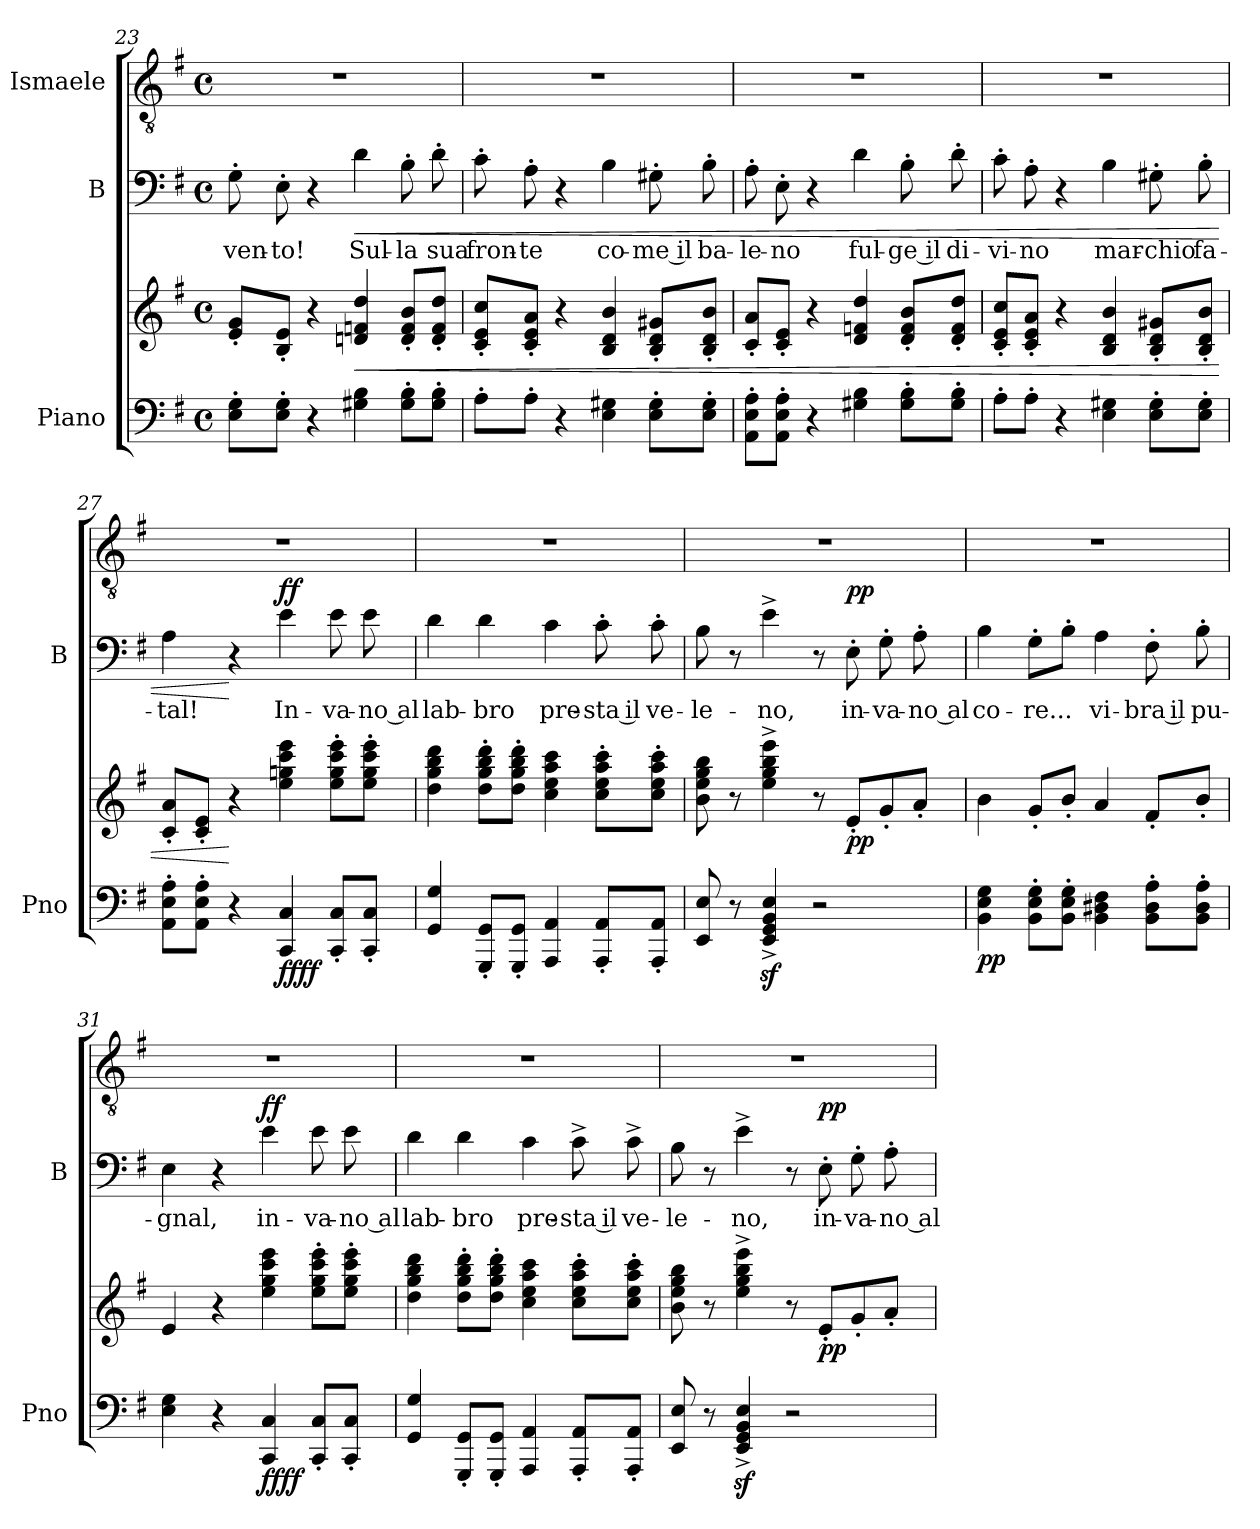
**kern	**kern	**dynam	**kern	**text	**dynam	**kern
*part3	*part3	*part3	*part2	*part2	*part2	*part1
*staff4	*staff3	*staff3/4	*staff2	*staff2	*staff2	*staff1
*I"Piano	*	*	*I"B	*	*	*I"Ismaele
*I'Pno	*	*	*I'B	*	*	*
!!LO:LB:g=z
*clefF4	*clefG2	*	*clefF4	*	*	*clefGv2
*k[f#]	*k[f#]	*	*k[f#]	*	*	*k[f#]
*M4/4	*M4/4	*	*M4/4	*	*	*M4/4
*met(c)	*met(c)	*	*met(c)	*	*	*met(c)
=23	=23	=23	=23	=23	=23	=23
!	!	!	!	!LO:LY:b	!	!
8E\' 8G\'L	8e/' 8g/'L	.	8G'\	ven-	.	1r
!	!	!	!	!LO:LY:b	!	!
8E\' 8G\'J	8B/' 8e/'J	.	8E'\	-to!	.	.
4r	4r	.	4r	.	.	.
!	!	!LO:HP:b	!	!LO:LY:b	!LO:HP:b	!
4G#X\ 4B\	4dn/ 4fn/ 4dd/	<	4d\	Sul-	<	.
!	!	!	!	!LO:LY:b	!	!
8G#\' 8B\'L	8d/' 8f/' 8b/'L	.	8B'\	-la	.	.
!	!	!	!	!LO:LY:b	!	!
8G#\' 8B\'J	8d/' 8f/' 8dd/'J	.	8d'\	sua	.	.
=24	=24	=24	=24	=24	=24	=24
!	!	!	!	!LO:LY:b	!	!
8A'\L	8c/' 8e/' 8cc/'L	.	8c'\	fron-	.	1r
!	!	!	!	!LO:LY:b	!	!
8A'\J	8c/' 8e/' 8a/'J	.	8A'\	-te	.	.
4r	4r	.	4r	.	.	.
!	!	!	!	!LO:LY:b	!	!
4E\ 4G#X\	4B/ 4d/ 4b/	.	4B\	co-	.	.
!	!	!	!	!LO:LY:b	!	!
8E\' 8G#\'L	8B/' 8d/' 8g#X/'L	.	8G#X'\	-me il	.	.
!	!	!	!	!LO:LY:b	!	!
8E\' 8G#\'J	8B/' 8d/' 8b/'J	.	8B'\	ba-	.	.
=25	=25	=25	=25	=25	=25	=25
!	!	!	!	!LO:LY:b	!	!
8AA\' 8E\' 8A\'L	8c/' 8a/'L	.	8A'\	-le-	.	1r
!	!	!	!	!LO:LY:b	!	!
8AA\' 8E\' 8A\'J	8c/' 8e/'J	.	8E'\	-no	.	.
4r	4r	.	4r	.	.	.
!	!	!	!	!LO:LY:b	!	!
4G#X\ 4B\	4d/ 4fn/ 4dd/	.	4d\	ful-	.	.
!	!	!	!	!LO:LY:b	!	!
8G#\' 8B\'L	8d/' 8f/' 8b/'L	.	8B'\	-ge il	.	.
!	!	!	!	!LO:LY:b	!	!
8G#\' 8B\'J	8d/' 8f/' 8dd/'J	.	8d'\	di-	.	.
=26	=26	=26	=26	=26	=26	=26
!	!	!	!	!LO:LY:b	!	!
8A'\L	8c/' 8e/' 8cc/'L	.	8c'\	-vi-	.	1r
!	!	!	!	!LO:LY:b	!	!
8A'\J	8c/' 8e/' 8a/'J	.	8A'\	-no	.	.
4r	4r	.	4r	.	.	.
!	!	!	!	!LO:LY:b	!	!
4E\ 4G#X\	4B/ 4d/ 4b/	.	4B\	mar-	.	.
!	!	!	!	!LO:LY:b	!	!
8E\' 8G#\'L	8B/' 8d/' 8g#X/'L	.	8G#X'\	-chio	.	.
!	!	!	!	!LO:LY:b	!	!
8E\' 8G#\'J	8B/' 8d/' 8b/'J	.	8B'\	fa-	.	.
!!LO:LB:g=z
=27	=27	=27	=27	=27	=27	=27
!	!	!	!	!LO:LY:b	!	!
8AA\' 8E\' 8A\'L	8c/' 8a/'L	.	4A\	-tal!	.	1r
8AA\' 8E\' 8A\'J	8c/' 8e/'J	.	.	.	.	.
4r	4r	[	4r	.	[	.
!	!	!LO:DY:b=2	!	!LO:LY:b	!	!
!	!	!LO:DY:n=1:b	!	!	!LO:DY:a	!
4CC/ 4C/	4ee\ 4ggn\ 4ccc\ 4eee\	ff ff	4e\	In-	ff	.
!	!	!	!	!LO:LY:b	!	!
8CC/' 8C/'L	8ee\' 8gg\' 8ccc\' 8eee\'L	.	8e\	-va-	.	.
!	!	!	!	!LO:LY:b	!	!
8CC/' 8C/'J	8ee\' 8gg\' 8ccc\' 8eee\'J	.	8e\	-no al	.	.
=28	=28	=28	=28	=28	=28	=28
!	!	!	!	!LO:LY:b	!	!
4GG/ 4G/	4dd\ 4gg\ 4bb\ 4ddd\	.	4d\	lab-	.	1r
!	!	!	!	!LO:LY:b	!	!
8GGG/' 8GG/'L	8dd\' 8gg\' 8bb\' 8ddd\'L	.	4d\	-bro	.	.
8GGG/' 8GG/'J	8dd\' 8gg\' 8bb\' 8ddd\'J	.	.	.	.	.
!	!	!	!	!LO:LY:b	!	!
4AAA/ 4AA/	4cc\ 4ee\ 4aa\ 4ccc\	.	4c\	pre-	.	.
!	!	!	!	!LO:LY:b	!	!
8AAA/' 8AA/'L	8cc\' 8ee\' 8aa\' 8ccc\'L	.	8c'\	-sta il	.	.
!	!	!	!	!LO:LY:b	!	!
8AAA/' 8AA/'J	8cc\' 8ee\' 8aa\' 8ccc\'J	.	8c'\	ve-	.	.
=29	=29	=29	=29	=29	=29	=29
!	!	!	!	!LO:LY:b	!	!
8EE/ 8E/	8b\ 8ee\ 8gg\ 8bb\	.	8B\	-le-	.	1r
8r	8r	.	8r	.	.	.
!	!	!	!	!LO:LY:b	!	!
4EE/z<^ 4GG/z<^ 4BB/z<^ 4E/z<^	4ee\^ 4gg\^ 4bb\^ 4eee\^	.	4e^\	-no,	.	.
2r	8r	.	8r	.	.	.
!	!	!LO:DY:b	!	!LO:LY:b	!LO:DY:a	!
.	8e'/L	pp	8E'\	in-	pp	.
!	!	!	!	!LO:LY:b	!	!
.	8g'/	.	8G'\	-va-	.	.
!	!	!	!	!LO:LY:b	!	!
.	8a'/J	.	8A'\	-no al	.	.
=30	=30	=30	=30	=30	=30	=30
!	!	!LO:DY:b=2	!	!LO:LY:b	!	!
4BB\ 4E\ 4G\	4b\	pp	4B\	co-	.	1r
!	!	!	!	!LO:LY:b	!	!
8BB\' 8E\' 8G\'L	8g'/L	.	8G'\L	-re...	.	.
8BB\' 8E\' 8G\'J	8b'/J	.	8B'\J	.	.	.
!	!	!	!	!LO:LY:b	!	!
4BB\ 4D#X\ 4F#\	4a/	.	4A\	vi-	.	.
!	!	!	!	!LO:LY:b	!	!
8BB\' 8D#\' 8A\'L	8f#'/L	.	8F#'\	-bra il	.	.
!	!	!	!	!LO:LY:b	!	!
8BB\' 8D#\' 8A\'J	8b'/J	.	8B'\	pu-	.	.
!!LO:PB:g=z
=31	=31	=31	=31	=31	=31	=31
!	!	!	!	!LO:LY:b	!	!
4E\ 4G\	4e/	.	4E\	-gnal,	.	1r
4r	4r	.	4r	.	.	.
!	!	!LO:DY:b=2	!	!LO:LY:b	!	!
!	!	!LO:DY:n=1:b	!	!	!LO:DY:a	!
4CC/ 4C/	4ee\ 4gg\ 4ccc\ 4eee\	ff ff	4e\	in-	ff	.
!	!	!	!	!LO:LY:b	!	!
8CC/' 8C/'L	8ee\' 8gg\' 8ccc\' 8eee\'L	.	8e\	-va-	.	.
!	!	!	!	!LO:LY:b	!	!
8CC/' 8C/'J	8ee\' 8gg\' 8ccc\' 8eee\'J	.	8e\	-no al	.	.
=32	=32	=32	=32	=32	=32	=32
!	!	!	!	!LO:LY:b	!	!
4GG/ 4G/	4dd\ 4gg\ 4bb\ 4ddd\	.	4d\	lab-	.	1r
!	!	!	!	!LO:LY:b	!	!
8GGG/' 8GG/'L	8dd\' 8gg\' 8bb\' 8ddd\'L	.	4d\	-bro	.	.
8GGG/' 8GG/'J	8dd\' 8gg\' 8bb\' 8ddd\'J	.	.	.	.	.
!	!	!	!	!LO:LY:b	!	!
4AAA/ 4AA/	4cc\ 4ee\ 4aa\ 4ccc\	.	4c\	pre-	.	.
!	!	!	!	!LO:LY:b	!	!
8AAA/' 8AA/'L	8cc\' 8ee\' 8aa\' 8ccc\'L	.	8c^\	-sta il	.	.
!	!	!	!	!LO:LY:b	!	!
8AAA/' 8AA/'J	8cc\' 8ee\' 8aa\' 8ccc\'J	.	8c^\	ve-	.	.
=33	=33	=33	=33	=33	=33	=33
!	!	!	!	!LO:LY:b	!	!
8EE/ 8E/	8b\ 8ee\ 8gg\ 8bb\	.	8B\	-le-	.	1r
8r	8r	.	8r	.	.	.
!	!	!	!	!LO:LY:b	!	!
4EE/z<^ 4GG/z<^ 4BB/z<^ 4E/z<^	4ee\^ 4gg\^ 4bb\^ 4eee\^	.	4e^\	-no,	.	.
2r	8r	.	8r	.	.	.
!	!	!LO:DY:b	!	!LO:LY:b	!LO:DY:a	!
.	8e'/L	pp	8E'\	in-	pp	.
!	!	!	!	!LO:LY:b	!	!
.	8g'/	.	8G'\	-va-	.	.
!	!	!	!	!LO:LY:b	!	!
.	8a'/J	.	8A'\	-no al	.	.
=	=	=	=	=	=	=
*-	*-	*-	*-	*-	*-	*-
